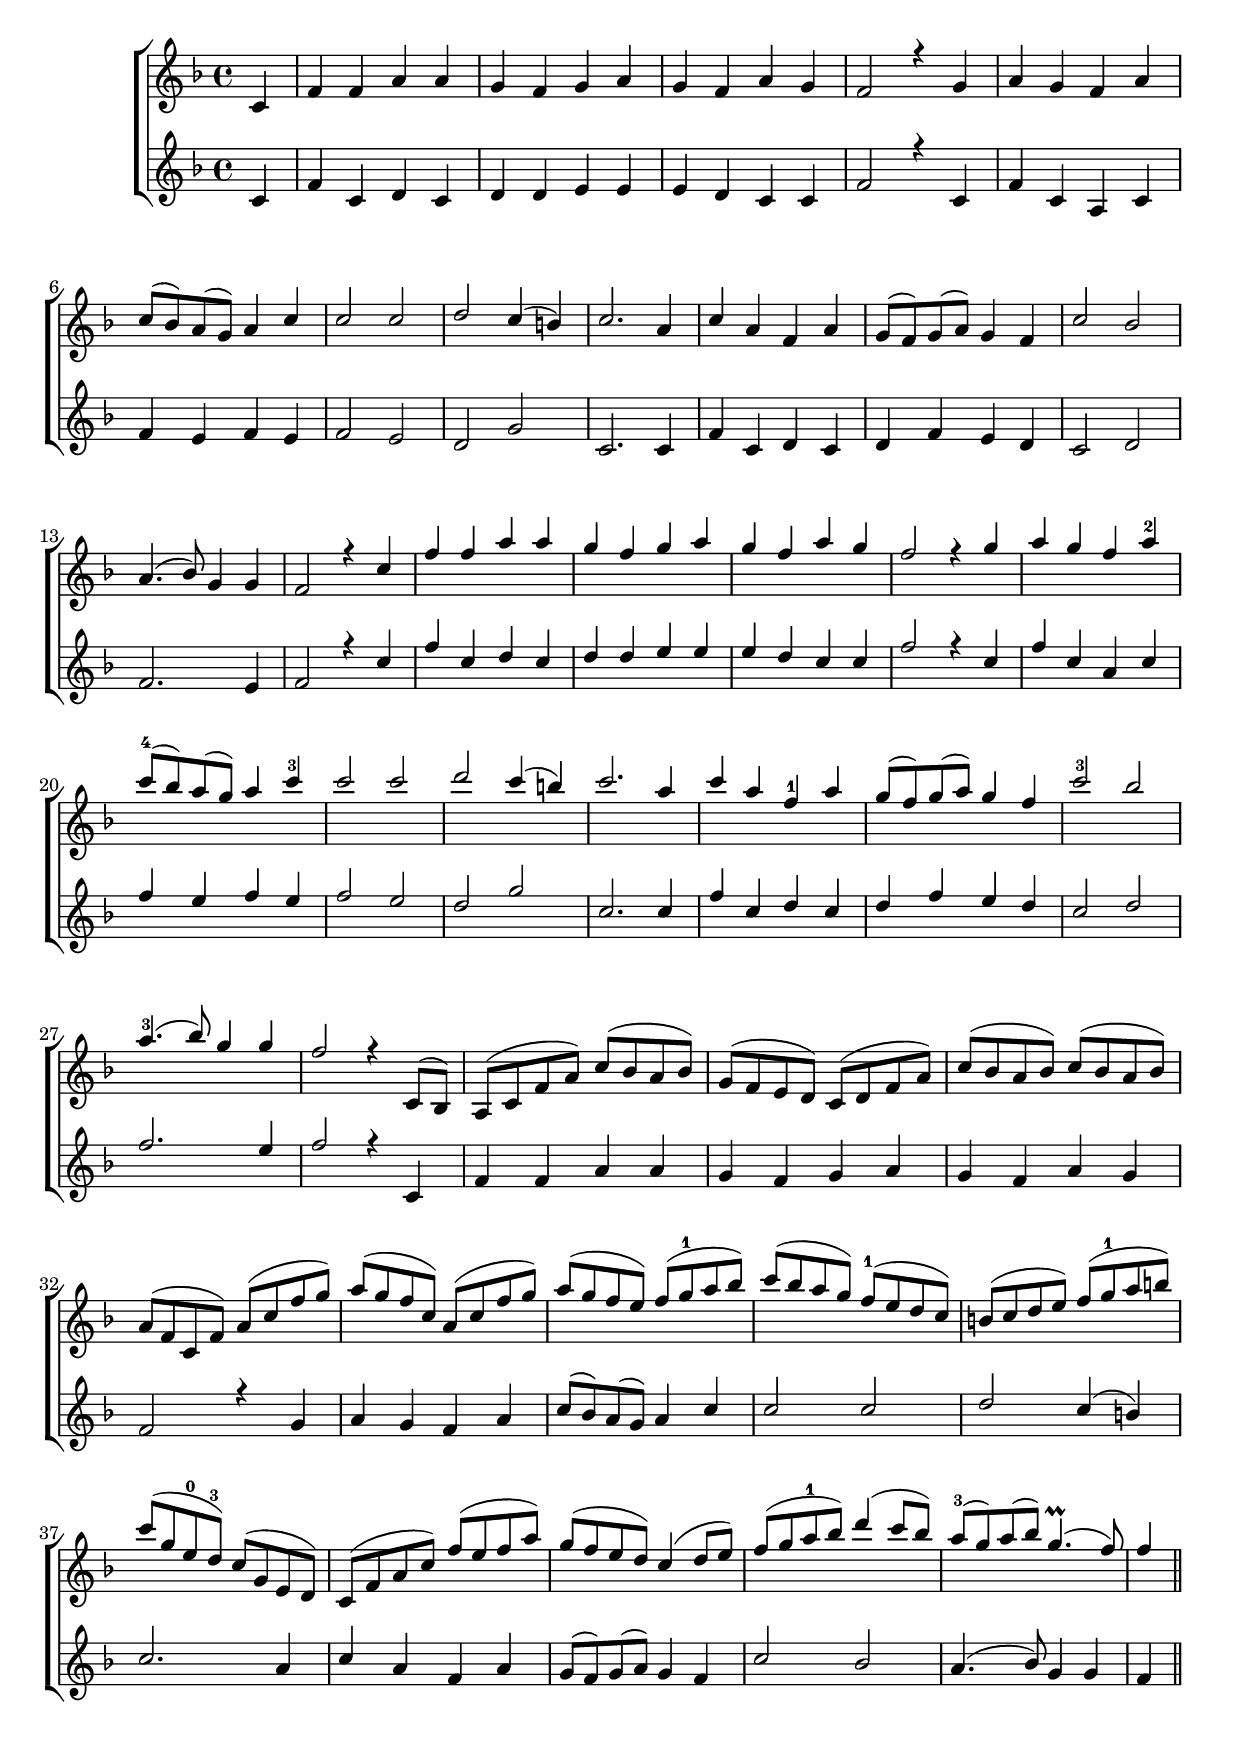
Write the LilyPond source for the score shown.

\version "2.18.2"
\paper {
  %top-system-spacing #'basic-distance = #10
  score-system-spacing #'basic-distance = #15
  system-system-spacing #'basic-distance = #15
  %last-bottom-spacing #'basic-distance = #10
}
global = {
  \key f \major
  \time 4/4
}
oneMusic = \relative c' {
  \partial 4 c4 | f f a a | g f g a | g f a g | f2 r4 g |
  a g f a | c8[(bes) a(g)] a4 c | c2 c | d c4(b) |
  c2. a4 | c a f a | g8[(f) g(a)] g4 f | c'2 bes | a4.(bes8) g4 g | f2 r4
  c'4 |  f f a a | g f g a | g f a g | f2 r4 g |
  a g f a^2 | c8^4[(bes) a(g)] a4 c^3 | c2 c | d c4(b) |
  c2. a4 | c a f^1 a | g8[(f) g(a)] g4 f | c'2^3 bes | a4.^3(bes8) g4 g | f2 r4

  c,8[(bes)] | a[(c f a)] c[(bes a bes)] | g[(f e d)] c[(d f a)] | c[(bes a bes)] c[(bes a bes)] |
  a[(f c f)] a[(c f g)] | a[(g f c)] a[(c f g)] | a[(g f e)] f[(g^1 a bes)] |
  c[(bes a g)] f^1[(e d c)] | b[(c d e)] f[(g^1 a b)] | c[(g e^0 d^3)] c[(g e d)]
  c[(f a c)] f[(e f a)] | g[(f e d)] c4(d8[e]) | f8[(g a^1 bes)] d4(c8[bes]) |
  a^3[(g) a(bes)] g4.^\prall (f8) | f4 \bar "||"
  
}
twoMusic = \relative c' {
  \partial 4 c4 | f c d c | d d e e | e d c c | f2 r4 c |
  f c a c | f e f e | f2 e | d g | c,2. c4 | f c d c |
  d f e d | c2 d | f2. e4 | f2 r4 
  c'4 | f c d c | d d e e | e d c c | f2 r4 c |
  f c a c | f e f e | f2 e | d g | c,2. c4 | f c d c |
  d f e d | c2 d | f2. e4 | f2 r4
  c,4 |  f f a a | g f g a | g f a g | f2 r4 g |
  a g f a | c8[(bes) a(g)] a4 c | c2 c | d c4(b) |
  c2. a4 | c a f a | g8[(f) g(a)] g4 f | c'2 bes | a4.(bes8) g4 g | f4 \bar "||"
}
\score {
  \new ChoirStaff <<
    \new Staff = "I" <<
      \new Voice = "violinOne" {
	\voiceOne
	<< \global \oneMusic >>
      }
    >>

    \new Staff = "II" <<
      \new Voice = "violinTwo" {
	\voiceOne
	<< \global \twoMusic >>
      }
    >>
  >>
  \midi { }
  \layout { }
}